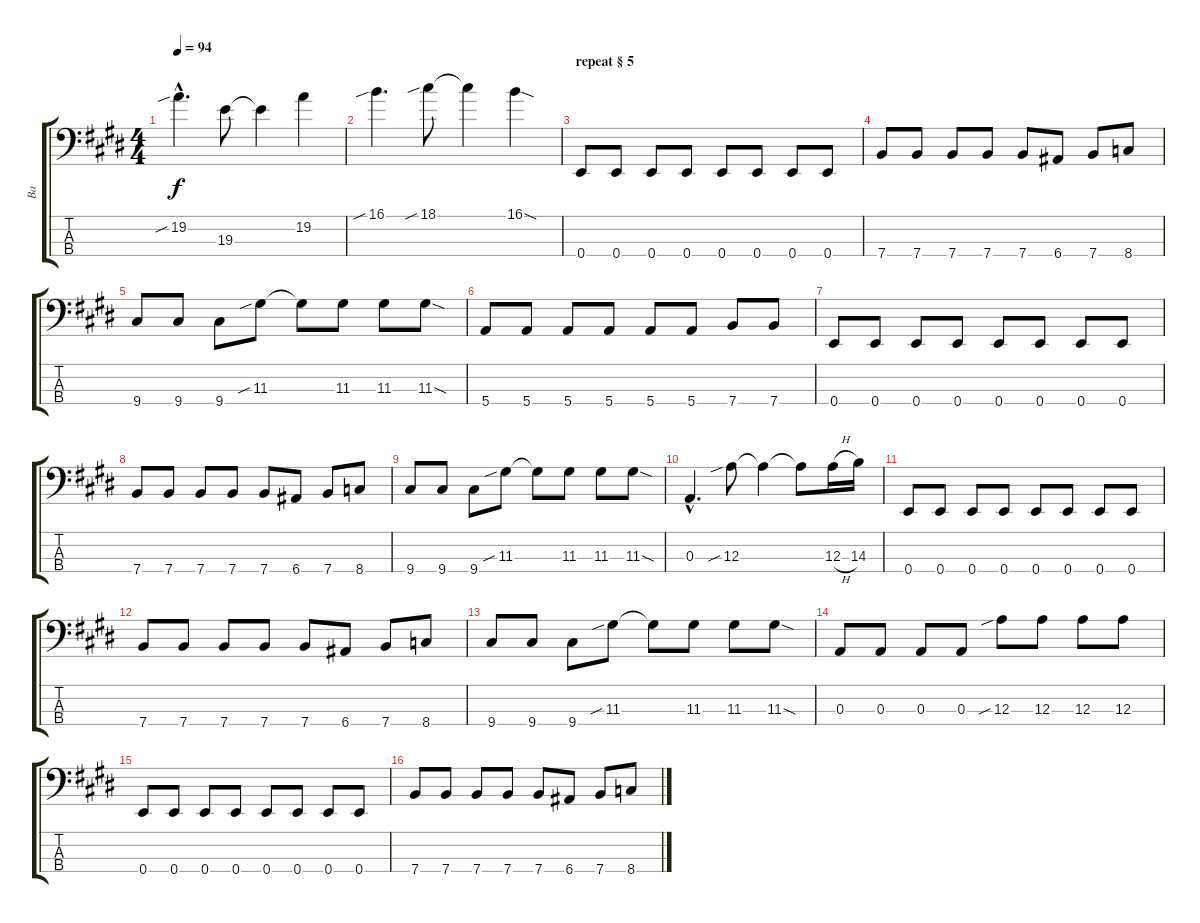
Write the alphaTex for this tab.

\track ("Ba" "Ba") {instrument electricbassfinger}
\staff {score tabs}
\tuning (G2 D2 A1 E1) {hide}
\ts (4 4)
\tempo 94
\clef f4
\ks e
19.2{sib hac}.4{d dy f} 19.3.8 19.3{t}.4 19.2.4 |
16.1{sib}.4{d} 18.1{sib}.8 18.1{t}.4 16.1{sod}.4 |
\section ("" "repeat § 5")
0.4.8 0.4.8 0.4.8 0.4.8 0.4.8 0.4.8 0.4.8 0.4.8 |
7.4.8 7.4.8 7.4.8 7.4.8 7.4.8 6.4.8 7.4.8 8.4.8 |
9.4.8 9.4.8 9.4.8 11.3{sib}.8 11.3{t}.8 11.3.8 11.3.8 11.3{sod}.8 |
5.4.8 5.4.8 5.4.8 5.4.8 5.4.8 5.4.8 7.4.8 7.4.8 |
0.4.8 0.4.8 0.4.8 0.4.8 0.4.8 0.4.8 0.4.8 0.4.8 |
7.4.8 7.4.8 7.4.8 7.4.8 7.4.8 6.4.8 7.4.8 8.4.8 |
9.4.8 9.4.8 9.4.8 11.3{sib}.8 11.3{t}.8 11.3.8 11.3.8 11.3{sod}.8 |
0.3{hac}.4{d} 12.3{sib}.8 12.3{t}.4 12.3{t}.8 12.3{h}.16 14.3.16 |
0.4.8 0.4.8 0.4.8 0.4.8 0.4.8 0.4.8 0.4.8 0.4.8 |
7.4.8 7.4.8 7.4.8 7.4.8 7.4.8 6.4.8 7.4.8 8.4.8 |
9.4.8 9.4.8 9.4.8 11.3{sib}.8 11.3{t}.8 11.3.8 11.3.8 11.3{sod}.8 |
0.3.8 0.3.8 0.3.8 0.3.8 12.3{sib}.8 12.3.8 12.3.8 12.3.8 |
0.4.8 0.4.8 0.4.8 0.4.8 0.4.8 0.4.8 0.4.8 0.4.8 |
7.4.8 7.4.8 7.4.8 7.4.8 7.4.8 6.4.8 7.4.8 8.4.8
